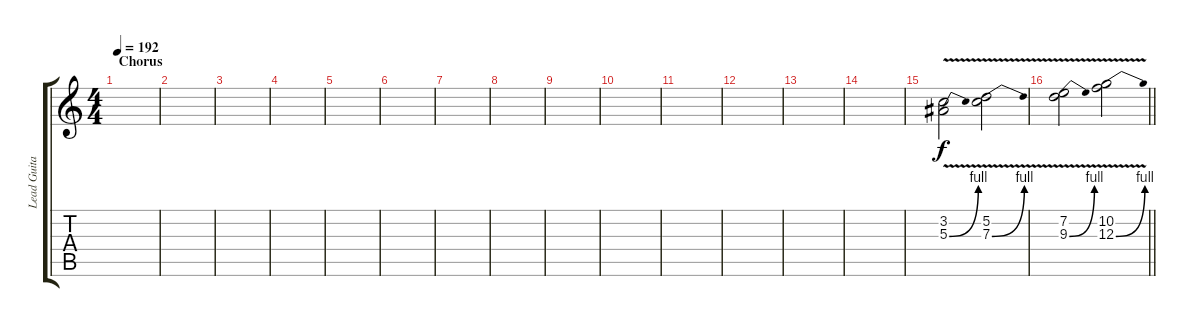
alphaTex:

\track ("Lead Guitar 2" "Lead Guita") {instrument distortionguitar}
\staff {score tabs}
\tuning (D4 A3 F3 C3 G2 C2) {hide}
\ts (4 4)
\section ("" "Chorus")
\tempo 192
\clef g2
\ks aminor
|
|
|
|
|
|
|
|
|
|
|
|
|
|
(3.2 5.3{be (bend 0 0 60 4) v}).2 (5.2 7.3{be (bend 0 0 60 4) v}).2 |
\barLineRight lightlight
(7.2 9.3{be (bend 0 0 60 4) v}).2 (10.2 12.3{be (bend 0 0 60 4) v}).2
